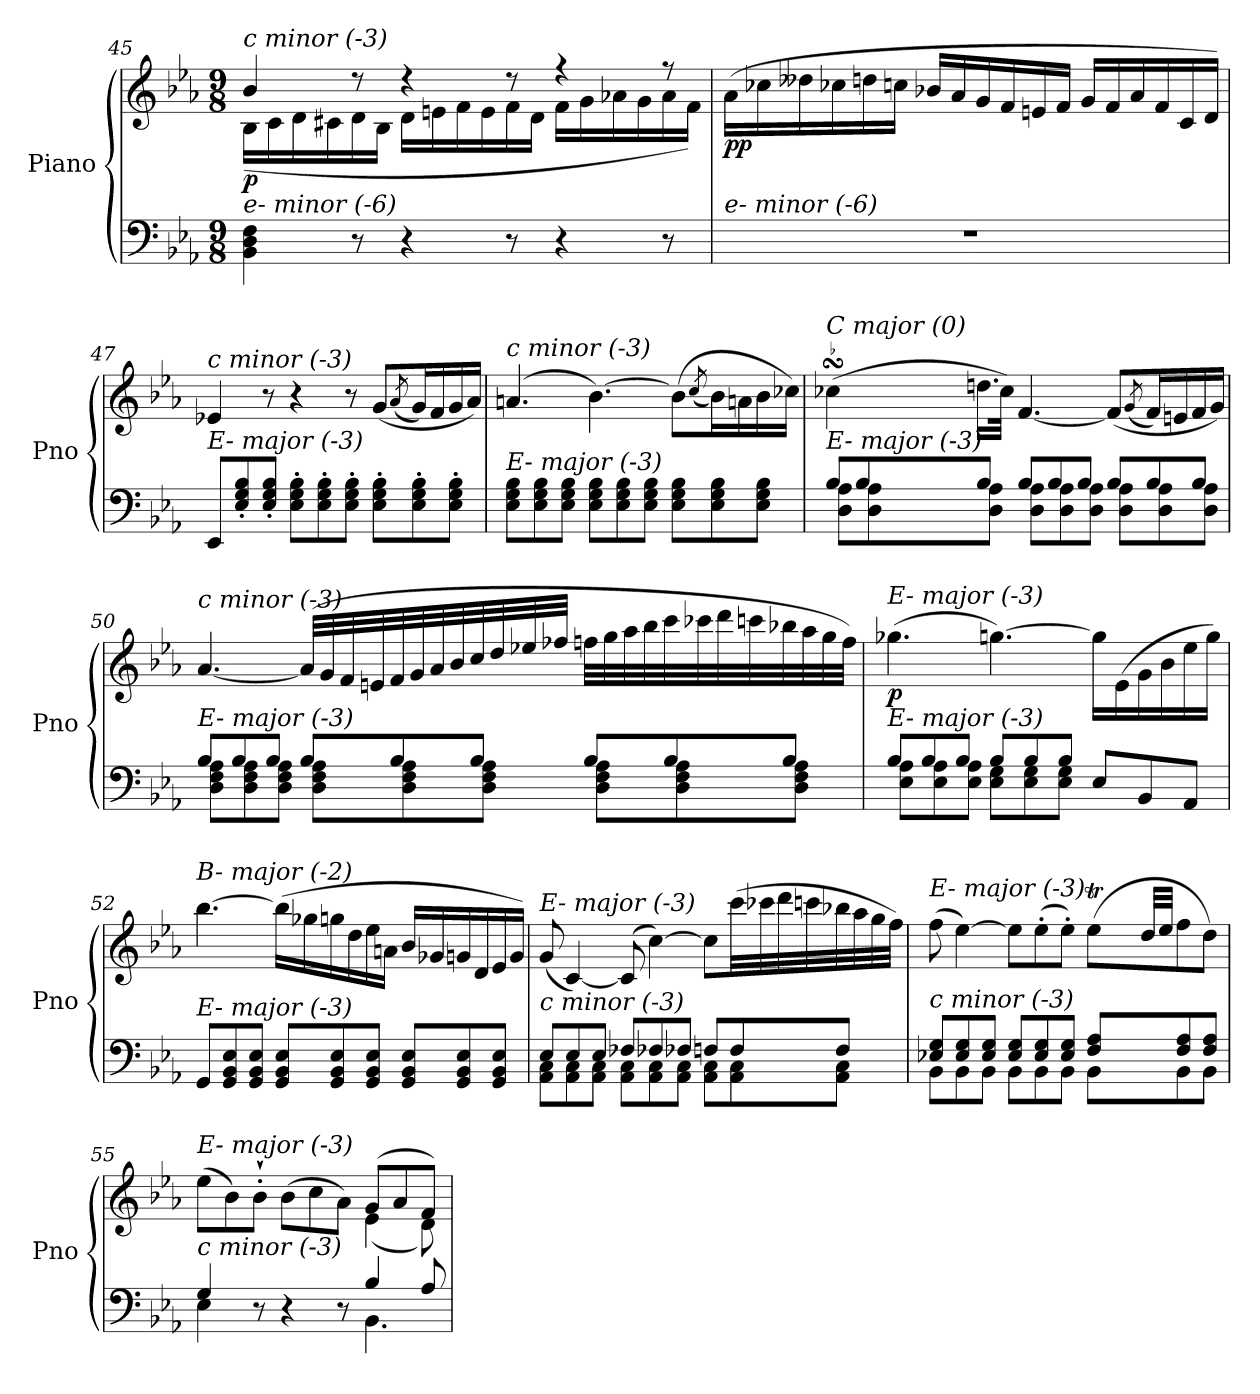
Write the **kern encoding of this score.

**kern	**kern	**dynam
*part1	*part1	*part1
*staff2	*staff1	*staff1/2
*I"Piano	*	*
*I'Pno	*	*
*clefF4	*clefG2	*
*k[b-e-a-]	*k[b-e-a-]	*
*M9/8	*M9/8	*
=45	=45	=45
*	*^	*
!	!LO:TX:i:t=c minor (-3)	!	!
!LO:TX:i:t=e- minor (-6)	!	!	!
!	!	!	!LO:DY:b
4BB-\ 4D\ 4F\	4b-/	(16B-\LL	p
.	.	16c\	.
.	.	16d\	.
.	.	16c#Xi\	.
8r	8r	16d\	.
.	.	16B-\JJ	.
!	!	!	!LO:DY:b
4r	4r	16d\LL	other-dynamics
.	.	16eni\	.
.	.	16f\	.
.	.	16ei\	.
8r	8r	16f\	.
.	.	16d\JJ	.
4r	4r	16f\LL	.
.	.	16g\	.
.	.	16a-X\	.
.	.	16g\	.
8r	8r	16a-\	.
.	.	16f\JJ)	.
!!LO:LB:g=z
=46	=46	=46	=46
!	!LO:TX:i:t=c minor (-3)	!	!
!LO:TX:i:t=e- minor (-6)	!	!	!
!	!	!	!LO:DY:b
*	*v	*v	*
8%9r	(16a-\LL	pp
.	16cc-Xj\	.
.	16dd--XZ\	.
.	16cc-Xj\	.
.	16dd\	.
.	16cc\JJ	.
.	16b-X/LL	.
.	16a-/	.
.	16g/	.
.	16f/	.
.	16eni/	.
.	16f/JJ	.
.	16g/LL	.
.	16f/	.
.	16a-/	.
.	16f/	.
.	16c/	.
.	16d/JJ)	.
=47	=47	=47
!	!LO:TX:i:t=c minor (-3)	!
!LO:TX:i:t=E- major (-3)	!	!
8EE-/L	4e-X/	.
8E-/' 8G/' 8B-/'	.	.
8E-/' 8G/' 8B-/'J	8r	.
8E-\' 8G\' 8B-\'L	4r	.
8E-\' 8G\' 8B-\'	.	.
8E-\' 8G\' 8B-\'J	8r	.
8E-\' 8G\' 8B-\'L	(8g/L	.
.	(8qa-/	.
8E-\' 8G\' 8B-\'	16g/L)	.
.	16f/	.
8E-\' 8G\' 8B-\'J	16g/	.
.	16a-/JJ)	.
=48	=48	=48
!	!LO:TX:i:t=c minor (-3)	!
!LO:TX:i:t=E- major (-3)	!	!
8E-\ 8G\ 8B-\L	(4.an/	.
8E-\ 8G\ 8B-\	.	.
8E-\ 8G\ 8B-\J	.	.
8E-\ 8G\ 8B-\L	[4.b-\)	.
8E-\ 8G\ 8B-\	.	.
8E-\ 8G\ 8B-\J	.	.
8E-\ 8G\ 8B-\L	(8b-\L]	.
.	(8qcc/	.
8E-\ 8G\ 8B-\	16b-\L)	.
.	16an\	.
8E-\ 8G\ 8B-\J	16b-\	.
.	16cc-Xj\JJ)	.
!!LO:PB:g=z
=49	=49	=49
*^	*^	*
*	*^	*	*	*
!	!	!	!LO:TX:i:t=C major (0)	!	!
!LO:TX:i:t=E- major (-3)	!	!	!	!	!
8.ryy	8B-/L	8D\ 8A-\L	(>4cc-XsSSsj\	8.ryy	.
.	8B-/	8D\ 8A-\	.	.	.
16ryy	.	.	.	64ccyy	.
.	.	.	.	64b-Xyy	.
.	.	.	.	64anyy	.
.	.	.	.	64b-yy	.
2..ryy	8B-/J	8D\ 8A-\J	16.dd\LL	2..ryy	.
.	.	.	32cc\JJk)	.	.
.	8B-/L	8D\ 8A-\L	[4.f/	.	.
.	8B-/	8D\ 8A-\	.	.	.
.	8B-/J	8D\ 8A-\J	.	.	.
.	8B-/L	8D\ 8A-\L	(8f/L]	.	.
.	.	.	(8qg/	.	.
.	8B-/	8D\ 8A-\	16f/L)	.	.
.	.	.	16eni/	.	.
.	8B-/J	8D\ 8A-\J	16f/	.	.
.	.	.	16g/JJ)	.	.
*	*v	*v	*	*	*
*	*	*v	*v	*
!!LO:LB:g=z
=50	=50	=50	=50
!	!	!LO:TX:i:t=c minor (-3)	!
!LO:TX:i:t=E- major (-3)	!	!	!
8B-/L	8D\ 8F\ 8A-\L	[4.a-/	.
8B-/	8D\ 8F\ 8A-\	.	.
8B-/J	8D\ 8F\ 8A-\J	.	.
8B-/L	8D\ 8F\ 8A-\L	(32a-/LLL]	.
.	.	32g/	.
.	.	32f/	.
.	.	32eni/	.
!	!	!	!LO:DY:b
8B-/	8D\ 8F\ 8A-\	32f/	other-dynamics
.	.	32g/	.
.	.	32a-/	.
.	.	32b-/	.
8B-/J	8D\ 8F\ 8A-\J	32cc/	.
.	.	32dd/	.
.	.	32ee-X/	.
.	.	32ff-Xj/JJJ	.
8B-/L	8D\ 8F\ 8A-\L	32ff\LLL	.
.	.	32gg\	.
.	.	32aa-\	.
.	.	32bb-\	.
8B-/	8D\ 8F\ 8A-\	32ccc\	.
.	.	32ccc-Xj\	.
.	.	32ddd\	.
.	.	32ccc\	.
8B-/J	8D\ 8F\ 8A-\J	32bb-X\	.
.	.	32aa-\	.
.	.	32gg\	.
.	.	32ff\JJJ)	.
!!LO:LB:g=z
=51	=51	=51	=51
*	*	*^	*
!	!	!LO:TX:i:t=E- major (-3)	!	!
!LO:TX:i:t=E- major (-3)	!	!	!	!
!	!	!	!	!LO:DY:b
8B-/L	8E-\ 8A-\L	(4.gg-Xj\	2.ryy	p
8B-/	8E-\ 8A-\	.	.	.
8B-/J	8E-\ 8A-\J	.	.	.
8B-/L	8E-\ 8G\L	[4.gg\)	.	.
8B-/	8E-\ 8G\	.	.	.
8B-/J	8E-\ 8G\J	.	.	.
8E-/L	4.ryy	16gg\LL]	4.ryy	.
.	.	(16e-\	.	.
8BB-/	.	16g\	.	.
.	.	16b-\	.	.
8AA-/J	.	16ee-\	.	.
.	.	16gg\JJ)	.	.
*v	*v	*	*	*
*	*v	*v	*
=52	=52	=52
!	!LO:TX:i:t=B- major (-2)	!
!LO:TX:i:t=E- major (-3)	!	!
!	!	!LO:DY:b
8GG/L	[4.bb-\	other-dynamics
8GG/ 8BB-/ 8E-/	.	.
8GG/ 8BB-/ 8E-/J	.	.
8GG/ 8BB-/ 8E-/L	(16bb-\LL]	.
.	16gg-Xj\	.
8GG/ 8BB-/ 8E-/	16gg\	.
.	16dd\	.
8GG/ 8BB-/ 8E-/J	16ee-\	.
.	16an\JJ	.
8GG/ 8BB-/ 8E-/L	16b-/LL	.
.	16g-Xj/	.
8GG/ 8BB-/ 8E-/	16g/	.
.	16d/	.
8GG/ 8BB-/ 8E-/J	16e-/	.
.	16g/JJ)	.
=53	=53	=53
*^	*	*
!	!	!LO:TX:i:t=E- major (-3)	!
!LO:TX:i:t=c minor (-3)	!	!	!
8E-/L	8AA-\ 8C\L	(8g/	.
8E-/	8AA-\ 8C\	[4c/)	.
8E-/J	8AA-\ 8C\J	.	.
8F-Xj/L	8AA-\ 8C\L	(>8c/]	.
8F-Xj/	8AA-\ 8C\	[4cc\)	.
8F-Xj/J	8AA-\ 8C\J	.	.
8F/L	8AA-\ 8C\L	8cc\L]	.
8F/	8AA-\ 8C\	(32ccc\LL	.
.	.	32ccc-Xj\	.
.	.	32ddd\	.
.	.	32ccc\	.
8F/J	8AA-\ 8C\J	32bb-X\	.
.	.	32aa-\	.
.	.	32gg\	.
.	.	32ff\JJJ)	.
!!LO:LB:g=z
=54	=54	=54	=54
*	*^	*^	*
!	!	!	!LO:TX:i:t=E- major (-3)	!	!
!LO:TX:i:t=c minor (-3)	!	!	!	!	!
2.ryy	8E-X/ 8G/L	8BB-\L	(>8ff\	2.ryy	.
.	8E-/ 8G/	8BB-\	[4ee-\)	.	.
.	8E-/ 8G/J	8BB-\J	.	.	.
.	8E-/ 8G/L	8BB-\L	8ee-\L]	.	.
.	8E-/ 8G/	8BB-\	(>8ee-'\	.	.
.	8E-/ 8G/J	8BB-\J	8ee-'\J)	.	.
*	*	*	*	*Xtuplet	*
8ryy	8F/ 8A-/L	8BB-\L	(>8ee-T\L	40ryy	.
.	.	.	.	40ffyy	.
.	.	.	.	40ee-yy	.
.	.	.	.	40dd/LL	.
.	.	.	.	40ee-/JJ	.
4ryy	8F/ 8A-/	8BB-\	8ff\	4ryy	.
.	8F/ 8A-/J	8BB-\J	8dd\J)	.	.
=55	=55	=55	=55	=55	=55
*	*	*	*	*^	*
!	!	!	!LO:TX:i:t=E- major (-3)	!	!	!
!LO:TX:i:t=c minor (-3)	!	!	!	!	!	!
2.ryy	4G/	4E-\	(>8ee-\L	2.ryy	4ryy	.
.	.	.	8b-\)	.	.	.
.	8r	2ryy	8b-`'\J	.	2ryy	.
.	4r	.	(>8b-\L	.	.	.
.	.	.	8cc\	.	.	.
.	8r	.	8a-\J)	.	.	.
4.ryy	4B-/	4.BB-\	(8g/L	(4e-\	4.ryy	.
.	.	.	8a-/	.	.	.
.	8A-/	.	8f/J)	8d\)	.	.
*v	*v	*v	*	*	*	*
*	*v	*v	*v	*
=	=	=
*-	*-	*-
